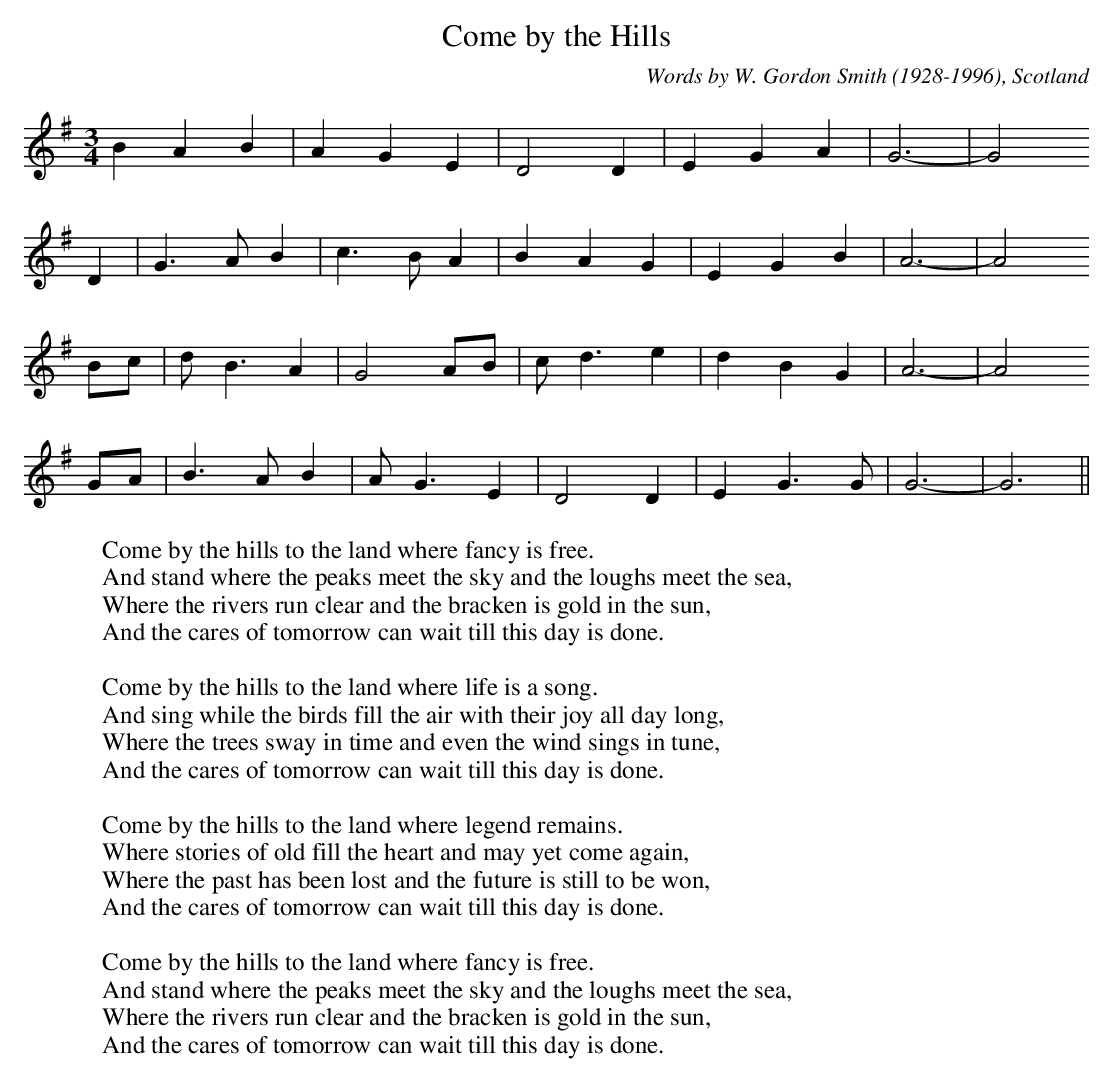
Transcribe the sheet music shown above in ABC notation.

X:1
T:Come by the Hills
C:Words by W. Gordon Smith (1928-1996), Scotland
M:3/4
L:1/8
K:G
B2 A2 B2 | A2 G2 E2 | D4 D2 | E2 G2 A2 | G6- | G4
D2 | G3 A B2 | c3 B A2 | B2 A2 G2 | E2 G2 B2 | A6- | A4
Bc | d B3 A2 | G4 AB | c d3 e2 | d2 B2 G2 | A6- | A4
GA | B3 A B2 | A G3 E2 | D4 D2 | E2 G3 G | G6- | G6 ||
W:Come by the hills to the land where fancy is free.
W:And stand where the peaks meet the sky and the loughs meet the sea,
W:Where the rivers run clear and the bracken is gold in the sun,
W:And the cares of tomorrow can wait till this day is done.
W:
W:Come by the hills to the land where life is a song.
W:And sing while the birds fill the air with their joy all day long,
W:Where the trees sway in time and even the wind sings in tune,
W:And the cares of tomorrow can wait till this day is done.
W:
W:Come by the hills to the land where legend remains.
W:Where stories of old fill the heart and may yet come again,
W:Where the past has been lost and the future is still to be won,
W:And the cares of tomorrow can wait till this day is done.
W:
W:Come by the hills to the land where fancy is free.
W:And stand where the peaks meet the sky and the loughs meet the sea,
W:Where the rivers run clear and the bracken is gold in the sun,
W:And the cares of tomorrow can wait till this day is done.
